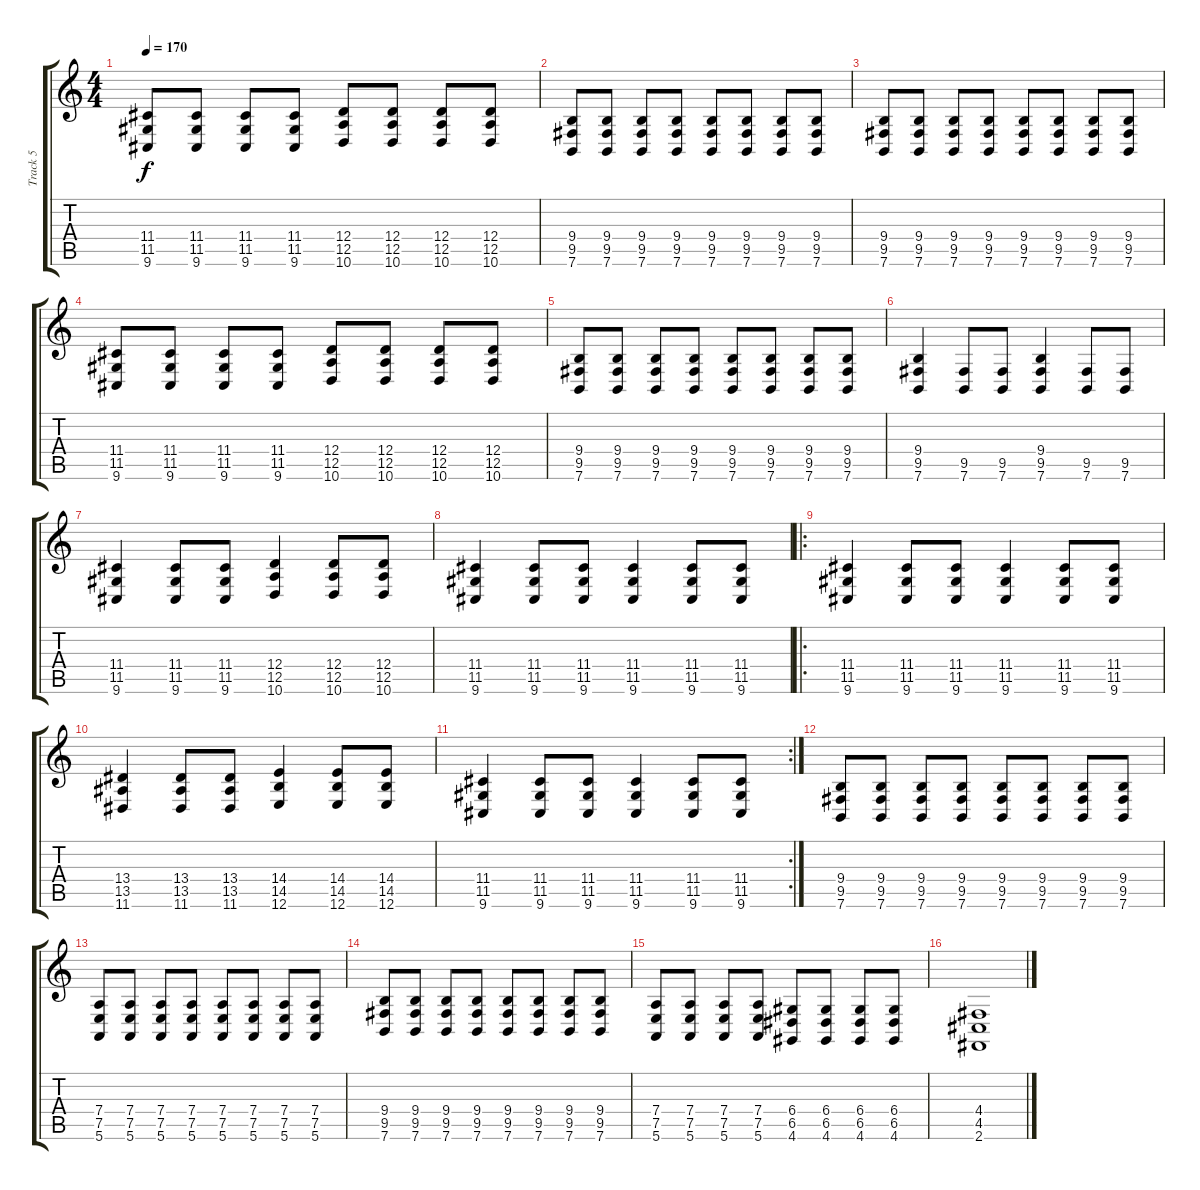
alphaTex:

\track ("Track 5" "Track 5") {instrument violin}
\staff {score tabs}
\tuning (E4 B3 G3 D3 A2 E2) {hide}
\ts (4 4)
\tempo 170
\clef g2
\ks c
(11.4 11.5 9.6).8{dy f} (11.4 11.5 9.6).8 (11.4 11.5 9.6).8 (11.4 11.5 9.6).8 (12.4 12.5 10.6).8 (12.4 12.5 10.6).8 (12.4 12.5 10.6).8 (12.4 12.5 10.6).8 |
(9.4 9.5 7.6).8 (9.4 9.5 7.6).8 (9.4 9.5 7.6).8 (9.4 9.5 7.6).8 (9.4 9.5 7.6).8 (9.4 9.5 7.6).8 (9.4 9.5 7.6).8 (9.4 9.5 7.6).8 |
(9.4 9.5 7.6).8 (9.4 9.5 7.6).8 (9.4 9.5 7.6).8 (9.4 9.5 7.6).8 (9.4 9.5 7.6).8 (9.4 9.5 7.6).8 (9.4 9.5 7.6).8 (9.4 9.5 7.6).8 |
(11.4 11.5 9.6).8 (11.4 11.5 9.6).8 (11.4 11.5 9.6).8 (11.4 11.5 9.6).8 (12.4 12.5 10.6).8 (12.4 12.5 10.6).8 (12.4 12.5 10.6).8 (12.4 12.5 10.6).8 |
(9.4 9.5 7.6).8 (9.4 9.5 7.6).8 (9.4 9.5 7.6).8 (9.4 9.5 7.6).8 (9.4 9.5 7.6).8 (9.4 9.5 7.6).8 (9.4 9.5 7.6).8 (9.4 9.5 7.6).8 |
(9.4 9.5 7.6).4 (9.5 7.6).8 (9.5 7.6).8 (9.4 9.5 7.6).4 (9.5 7.6).8 (9.5 7.6).8 |
(11.4 11.5 9.6).4 (11.4 11.5 9.6).8 (11.4 11.5 9.6).8 (12.4 12.5 10.6).4 (12.4 12.5 10.6).8 (12.4 12.5 10.6).8 |
(11.4 11.5 9.6).4 (11.4 11.5 9.6).8 (11.4 11.5 9.6).8 (11.4 11.5 9.6).4 (11.4 11.5 9.6).8 (11.4 11.5 9.6).8 |
\ro
(11.4 11.5 9.6).4 (11.4 11.5 9.6).8 (11.4 11.5 9.6).8 (11.4 11.5 9.6).4 (11.4 11.5 9.6).8 (11.4 11.5 9.6).8 |
(13.4 13.5 11.6).4 (13.4 13.5 11.6).8 (13.4 13.5 11.6).8 (14.4 14.5 12.6).4 (14.4 14.5 12.6).8 (14.4 14.5 12.6).8 |
\rc 2
(11.4 11.5 9.6).4 (11.4 11.5 9.6).8 (11.4 11.5 9.6).8 (11.4 11.5 9.6).4 (11.4 11.5 9.6).8 (11.4 11.5 9.6).8 |
(9.4 9.5 7.6).8 (9.4 9.5 7.6).8 (9.4 9.5 7.6).8 (9.4 9.5 7.6).8 (9.4 9.5 7.6).8 (9.4 9.5 7.6).8 (9.4 9.5 7.6).8 (9.4 9.5 7.6).8 |
(7.4 7.5 5.6).8 (7.4 7.5 5.6).8 (7.4 7.5 5.6).8 (7.4 7.5 5.6).8 (7.4 7.5 5.6).8 (7.4 7.5 5.6).8 (7.4 7.5 5.6).8 (7.4 7.5 5.6).8 |
(9.4 9.5 7.6).8 (9.4 9.5 7.6).8 (9.4 9.5 7.6).8 (9.4 9.5 7.6).8 (9.4 9.5 7.6).8 (9.4 9.5 7.6).8 (9.4 9.5 7.6).8 (9.4 9.5 7.6).8 |
(7.4 7.5 5.6).8 (7.4 7.5 5.6).8 (7.4 7.5 5.6).8 (7.4 7.5 5.6).8 (6.4 6.5 4.6).8 (6.4 6.5 4.6).8 (6.4 6.5 4.6).8 (6.4 6.5 4.6).8 |
(4.4 4.5 2.6).1
